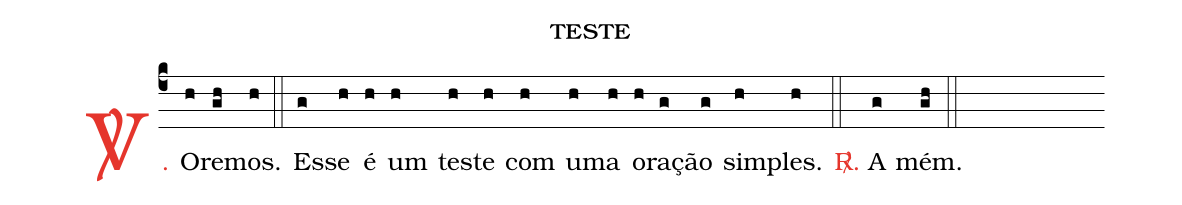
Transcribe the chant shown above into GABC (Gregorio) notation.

name: teste;
%%
(c4) <c><sp>V/</sp>.</c> O(h)re(gh)mos.(h) (::)
Es(g)se(h) é(h) um(h) tes(h)te(h) com(h) u(h)ma(h) o(h)ra(g)ção(g) sim(h)ples.(h) (::)
<c><sp>R/</sp>.</c> A(g) mém.(gh) (::)
